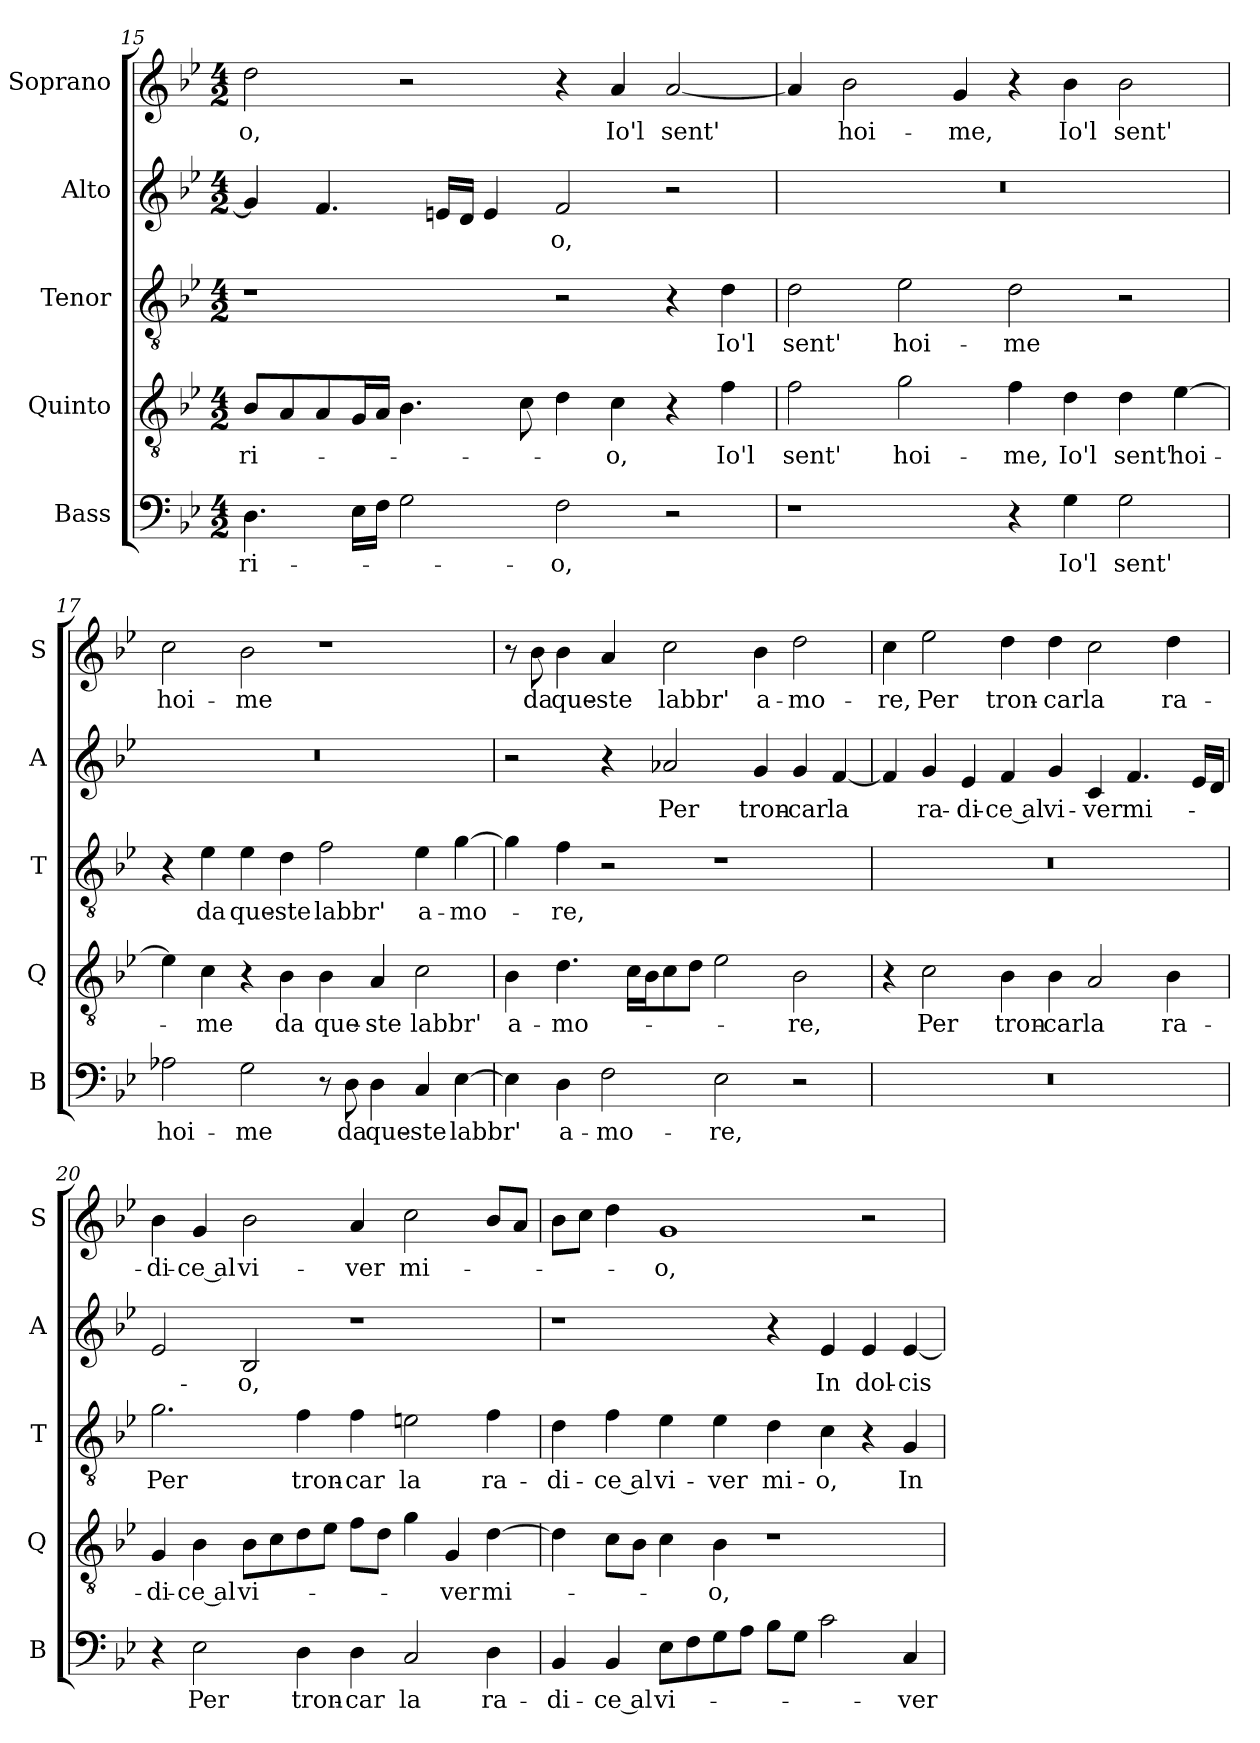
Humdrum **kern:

**kern	**text	**kern	**text	**kern	**text	**kern	**text	**kern	**text
*part5	*part5	*part4	*part4	*part3	*part3	*part2	*part2	*part1	*part1
*staff5	*staff5	*staff4	*staff4	*staff3	*staff3	*staff2	*staff2	*staff1	*staff1
*I"Bass	*	*I"Quinto	*	*I"Tenor	*	*I"Alto	*	*I"Soprano	*
*I'B	*	*I'Q	*	*I'T	*	*I'A	*	*I'S	*
*clefF4	*	*clefGv2	*	*clefGv2	*	*clefG2	*	*clefG2	*
*k[b-e-]	*	*k[b-e-]	*	*k[b-e-]	*	*k[b-e-]	*	*k[b-e-]	*
*B-:	*	*B-:	*	*B-:	*	*B-:	*	*B-:	*
*M4/2	*	*M4/2	*	*M4/2	*	*M4/2	*	*M4/2	*
=15	=15	=15	=15	=15	=15	=15	=15	=15	=15
!	!LO:LY:b	!	!LO:LY:b	!	!	!	!	!	!LO:LY:b
4.D\	ri-	8B-/L	ri-	1r	.	4g/]	.	2dd\	-o,
.	.	8A/	.	.	.	.	.	.	.
.	.	8A/	.	.	.	4.f/	.	.	.
16E-\LL	.	16G/L	.	.	.	.	.	.	.
16F\JJ	.	16A/JJ	.	.	.	.	.	.	.
2G\	.	4.B-\	.	.	.	.	.	2r	.
.	.	.	.	.	.	16en/LL	.	.	.
.	.	.	.	.	.	16d/JJ	.	.	.
.	.	.	.	.	.	4e/	.	.	.
.	.	8c\	.	.	.	.	.	.	.
!	!LO:LY:b	!	!	!	!	!	!LO:LY:b	!	!
2F\	-o,	4d\	.	2r	.	2f/	-o,	4r	.
!	!	!	!LO:LY:b	!	!	!	!	!	!LO:LY:b
.	.	4c\	-o,	.	.	.	.	4a/	Io'l
!	!	!	!	!	!	!	!	!	!LO:LY:b
2r	.	4r	.	4r	.	2r	.	[2a/	sent'
!	!	!	!LO:LY:b	!	!LO:LY:b	!	!	!	!
.	.	4f\	Io'l	4d\	Io'l	.	.	.	.
=16	=16	=16	=16	=16	=16	=16	=16	=16	=16
!	!	!	!LO:LY:b	!	!LO:LY:b	!	!	!	!
1r	.	2f\	sent'	2d\	sent'	0r	.	4a/]	.
!	!	!	!	!	!	!	!	!	!LO:LY:b
.	.	.	.	.	.	.	.	2b-\	hoi-
!	!	!	!LO:LY:b	!	!LO:LY:b	!	!	!	!
.	.	2g\	hoi-	2e-\	hoi-	.	.	.	.
!	!	!	!	!	!	!	!	!	!LO:LY:b
.	.	.	.	.	.	.	.	4g/	-me,
!	!	!	!LO:LY:b	!	!LO:LY:b	!	!	!	!
4r	.	4f\	-me,	2d\	-me	.	.	4r	.
!	!LO:LY:b	!	!LO:LY:b	!	!	!	!	!	!LO:LY:b
4G\	Io'l	4d\	Io'l	.	.	.	.	4b-\	Io'l
!	!LO:LY:b	!	!LO:LY:b	!	!	!	!	!	!LO:LY:b
2G\	sent'	4d\	sent'	2r	.	.	.	2b-\	sent'
!	!	!	!LO:LY:b	!	!	!	!	!	!
.	.	[4e-\	hoi-	.	.	.	.	.	.
!!LO:PB:g=z
=17	=17	=17	=17	=17	=17	=17	=17	=17	=17
!	!LO:LY:b	!	!	!	!	!	!	!	!LO:LY:b
2A-X\	hoi-	4e-\]	.	4r	.	0r	.	2cc\	hoi-
!	!	!	!LO:LY:b	!	!LO:LY:b	!	!	!	!
.	.	4c\	-me	4e-\	da	.	.	.	.
!	!LO:LY:b	!	!	!	!LO:LY:b	!	!	!	!LO:LY:b
2G\	-me	4r	.	4e-\	que-	.	.	2b-\	-me
!	!	!	!LO:LY:b	!	!LO:LY:b	!	!	!	!
.	.	4B-\	da	4d\	-ste	.	.	.	.
!	!	!	!LO:LY:b	!	!LO:LY:b	!	!	!	!
8r	.	4B-\	que-	2f\	labbr'	.	.	1r	.
!	!LO:LY:b	!	!	!	!	!	!	!	!
8D\	da	.	.	.	.	.	.	.	.
!	!LO:LY:b	!	!LO:LY:b	!	!	!	!	!	!
4D\	que-	4A/	-ste	.	.	.	.	.	.
!	!LO:LY:b	!	!LO:LY:b	!	!LO:LY:b	!	!	!	!
4C/	-ste	2c\	labbr'	4e-\	a-	.	.	.	.
!	!LO:LY:b	!	!	!	!LO:LY:b	!	!	!	!
[4E-\	labbr'	.	.	[4g\	-mo-	.	.	.	.
=18	=18	=18	=18	=18	=18	=18	=18	=18	=18
!	!	!	!LO:LY:b	!	!	!	!	!	!
4E-\]	.	4B-\	a-	4g\]	.	2r	.	8r	.
!	!	!	!	!	!	!	!	!	!LO:LY:b
.	.	.	.	.	.	.	.	8b-\	da
!	!LO:LY:b	!	!LO:LY:b	!	!LO:LY:b	!	!	!	!LO:LY:b
4D\	a-	4.d\	-mo-	4f\	-re,	.	.	4b-\	que-
!	!LO:LY:b	!	!	!	!	!	!	!	!LO:LY:b
2F\	-mo-	.	.	2r	.	4r	.	4a/	-ste
.	.	16c\LL	.	.	.	.	.	.	.
.	.	16B-\J	.	.	.	.	.	.	.
!	!	!	!	!	!	!	!LO:LY:b	!	!LO:LY:b
.	.	8c\	.	.	.	2a-X/	Per	2cc\	labbr'
.	.	8d\J	.	.	.	.	.	.	.
!	!LO:LY:b	!	!	!	!	!	!	!	!
2E-\	-re,	2e-\	.	1r	.	.	.	.	.
!	!	!	!	!	!	!	!LO:LY:b	!	!LO:LY:b
.	.	.	.	.	.	4g/	tron-	4b-\	a-
!	!	!	!LO:LY:b	!	!	!	!LO:LY:b	!	!LO:LY:b
2r	.	2B-\	-re,	.	.	4g/	-car	2dd\	-mo-
!	!	!	!	!	!	!	!LO:LY:b	!	!
.	.	.	.	.	.	[4f/	la	.	.
=19	=19	=19	=19	=19	=19	=19	=19	=19	=19
!	!	!	!	!	!	!	!	!	!LO:LY:b
0r	.	4r	.	0r	.	4f/]	.	4cc\	-re,
!	!	!	!LO:LY:b	!	!	!	!LO:LY:b	!	!LO:LY:b
.	.	2c\	Per	.	.	4g/	ra-	2ee-\	Per
!	!	!	!	!	!	!	!LO:LY:b	!	!
.	.	.	.	.	.	4e-/	-di-	.	.
!	!	!	!LO:LY:b	!	!	!	!LO:LY:b	!	!LO:LY:b
.	.	4B-\	tron-	.	.	4f/	-ce al	4dd\	tron-
!	!	!	!LO:LY:b	!	!	!	!LO:LY:b	!	!LO:LY:b
.	.	4B-\	-car	.	.	4g/	vi-	4dd\	-car
!	!	!	!LO:LY:b	!	!	!	!LO:LY:b	!	!LO:LY:b
.	.	2A/	la	.	.	4c/	-ver	2cc\	la
!	!	!	!	!	!	!	!LO:LY:b	!	!
.	.	.	.	.	.	4.f/	mi-	.	.
!	!	!	!LO:LY:b	!	!	!	!	!	!LO:LY:b
.	.	4B-\	ra-	.	.	.	.	4dd\	ra-
.	.	.	.	.	.	16e-/LL	.	.	.
.	.	.	.	.	.	16d/JJ	.	.	.
!!LO:LB:g=z
=20	=20	=20	=20	=20	=20	=20	=20	=20	=20
!	!	!	!LO:LY:b	!	!LO:LY:b	!	!	!	!LO:LY:b
4r	.	4G/	-di-	2.g\	Per	2e-/	.	4b-\	-di-
!	!LO:LY:b	!	!LO:LY:b	!	!	!	!	!	!LO:LY:b
2E-\	Per	4B-\	-ce al	.	.	.	.	4g/	-ce al
!	!	!	!LO:LY:b	!	!	!	!LO:LY:b	!	!LO:LY:b
.	.	8B-\L	vi-	.	.	2B-/	-o,	2b-\	vi-
.	.	8c\	.	.	.	.	.	.	.
!	!LO:LY:b	!	!	!	!LO:LY:b	!	!	!	!
4D\	tron-	8d\	.	4f\	tron-	.	.	.	.
.	.	8e-\J	.	.	.	.	.	.	.
!	!LO:LY:b	!	!	!	!LO:LY:b	!	!	!	!LO:LY:b
4D\	-car	8f\L	.	4f\	-car	1r	.	4a/	-ver
.	.	8d\J	.	.	.	.	.	.	.
!	!LO:LY:b	!	!	!	!LO:LY:b	!	!	!	!LO:LY:b
2C/	la	4g\	.	2en\	la	.	.	2cc\	mi-
!	!	!	!LO:LY:b	!	!	!	!	!	!
.	.	4G/	-ver	.	.	.	.	.	.
!	!LO:LY:b	!	!LO:LY:b	!	!LO:LY:b	!	!	!	!
4D\	ra-	[4d\	mi-	4f\	ra-	.	.	8b-/L	.
.	.	.	.	.	.	.	.	8a/J	.
=21	=21	=21	=21	=21	=21	=21	=21	=21	=21
!	!LO:LY:b	!	!	!	!LO:LY:b	!	!	!	!
4BB-/	-di-	4d\]	.	4d\	-di-	1r	.	8b-\L	.
.	.	.	.	.	.	.	.	8cc\J	.
!	!LO:LY:b	!	!	!	!LO:LY:b	!	!	!	!
4BB-/	-ce al	8c\L	.	4f\	-ce al	.	.	4dd\	.
.	.	8B-\J	.	.	.	.	.	.	.
!	!LO:LY:b	!	!	!	!LO:LY:b	!	!	!	!LO:LY:b
8E-\L	vi-	4c\	.	4e-\	vi-	.	.	1g	-o,
8F\	.	.	.	.	.	.	.	.	.
!	!	!	!LO:LY:b	!	!LO:LY:b	!	!	!	!
8G\	.	4B-\	-o,	4e-\	-ver	.	.	.	.
8A\J	.	.	.	.	.	.	.	.	.
!	!	!	!	!	!LO:LY:b	!	!	!	!
8B-\L	.	1r	.	4d\	mi-	4r	.	.	.
8G\J	.	.	.	.	.	.	.	.	.
!	!	!	!	!	!LO:LY:b	!	!LO:LY:b	!	!
2c\	.	.	.	4c\	-o,	4e-/	In	.	.
!	!	!	!	!	!	!	!LO:LY:b	!	!
.	.	.	.	4r	.	4e-/	dol-	2r	.
!	!LO:LY:b	!	!	!	!LO:LY:b	!	!LO:LY:b	!	!
4C/	-ver	.	.	4G/	In	[4e-/	-cis-	.	.
=	=	=	=	=	=	=	=	=	=
*-	*-	*-	*-	*-	*-	*-	*-	*-	*-
